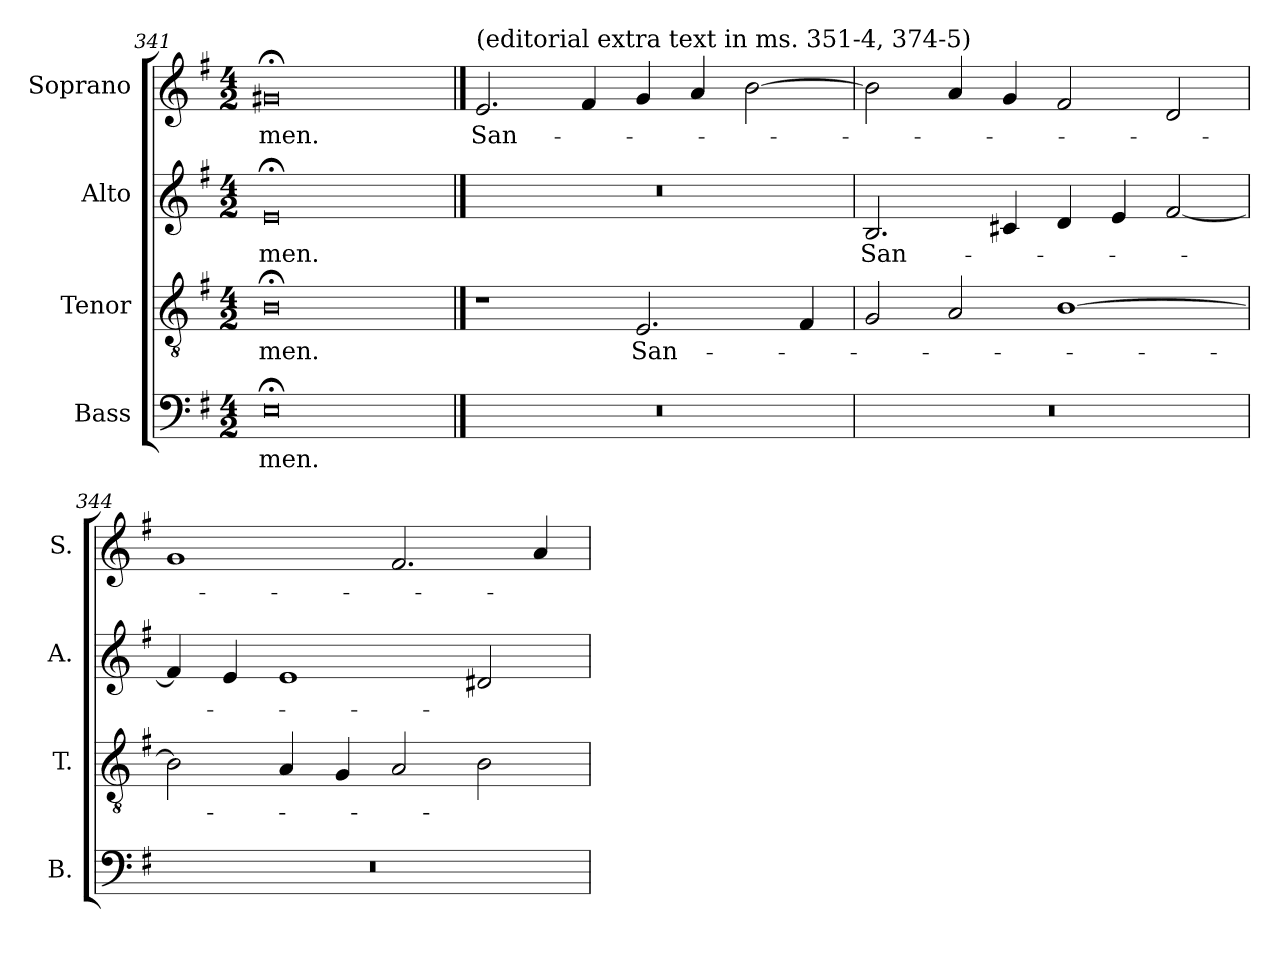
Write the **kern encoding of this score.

**kern	**text	**kern	**text	**kern	**text	**kern	**text
*part4	*part4	*part3	*part3	*part2	*part2	*part1	*part1
*staff4	*staff4	*staff3	*staff3	*staff2	*staff2	*staff1	*staff1
*I"Bass	*	*I"Tenor	*	*I"Alto	*	*I"Soprano	*
*I'B.	*	*I'T.	*	*I'A.	*	*I'S.	*
*clefF4	*	*clefGv2	*	*clefG2	*	*clefG2	*
*	*	*ITrd7c12	*	*	*	*	*
*k[f#]	*	*k[f#]	*	*k[f#]	*	*k[f#]	*
*G:	*	*G:	*	*G:	*	*G:	*
*M4/2	*	*M4/2	*	*M4/2	*	*M4/2	*
=341	=341	=341	=341	=341	=341	=341	=341
!	!LO:LY:b:color=#000000	!	!	!	!	!	!
!	!	!	!LO:LY:b:color=#000000	!	!	!	!
!	!	!	!	!	!LO:LY:b:color=#000000	!	!
!	!	!	!	!	!	!	!LO:LY:b:color=#000000
0E;i	-men.	0BB;i	-men.	0e;i	-men.	0g#X;i	-men.
!!LO:LB:g=z
==342	==342	==342	==342	==342	==342	==342	==342
!LO:N:vis=1	!	!	!	!LO:N:vis=1	!	!	!
*	*	*	*	*	*	*MM176	*
!	!	!	!	!	!	!LO:TX:a:t=(editorial extra text in ms.  351-4, 374-5)	!
!	!	!	!	!	!	!	!LO:LY:b:color=#000000
0r	.	1r	.	0r	.	2.ei/	San-
.	.	.	.	.	.	4f#i/	.
!	!	!	!LO:LY:b:color=#000000	!	!	!	!
.	.	2.EEi/	San-	.	.	4gi/	.
.	.	.	.	.	.	4ai/	.
.	.	.	.	.	.	[2bi\	.
.	.	4FF#i/	.	.	.	.	.
=343	=343	=343	=343	=343	=343	=343	=343
!LO:N:vis=1	!	!	!	!	!	!	!
!	!	!	!	!	!LO:LY:b:color=#000000	!	!
0r	.	2GGi/	.	2.Bi/	San-	2bi\]	.
.	.	2AAi/	.	.	.	4ai/	.
.	.	.	.	4c#Xi/	.	4gi/	.
.	.	[1BBi	.	4di/	.	2f#i/	.
.	.	.	.	4ei/	.	.	.
.	.	.	.	[2f#i/	.	2di/	.
=344	=344	=344	=344	=344	=344	=344	=344
!LO:N:vis=1	!	!	!	!	!	!	!
0r	.	2BBi\]	.	4f#i/]	.	1gi	.
.	.	.	.	4ei/	.	.	.
.	.	4AAi/	.	1ei	.	.	.
.	.	4GGi/	.	.	.	.	.
.	.	2AAi/	.	.	.	2.f#i/	.
.	.	2BBi\	.	2d#Xi/	.	.	.
.	.	.	.	.	.	4ai/	.
=	=	=	=	=	=	=	=
*-	*-	*-	*-	*-	*-	*-	*-
